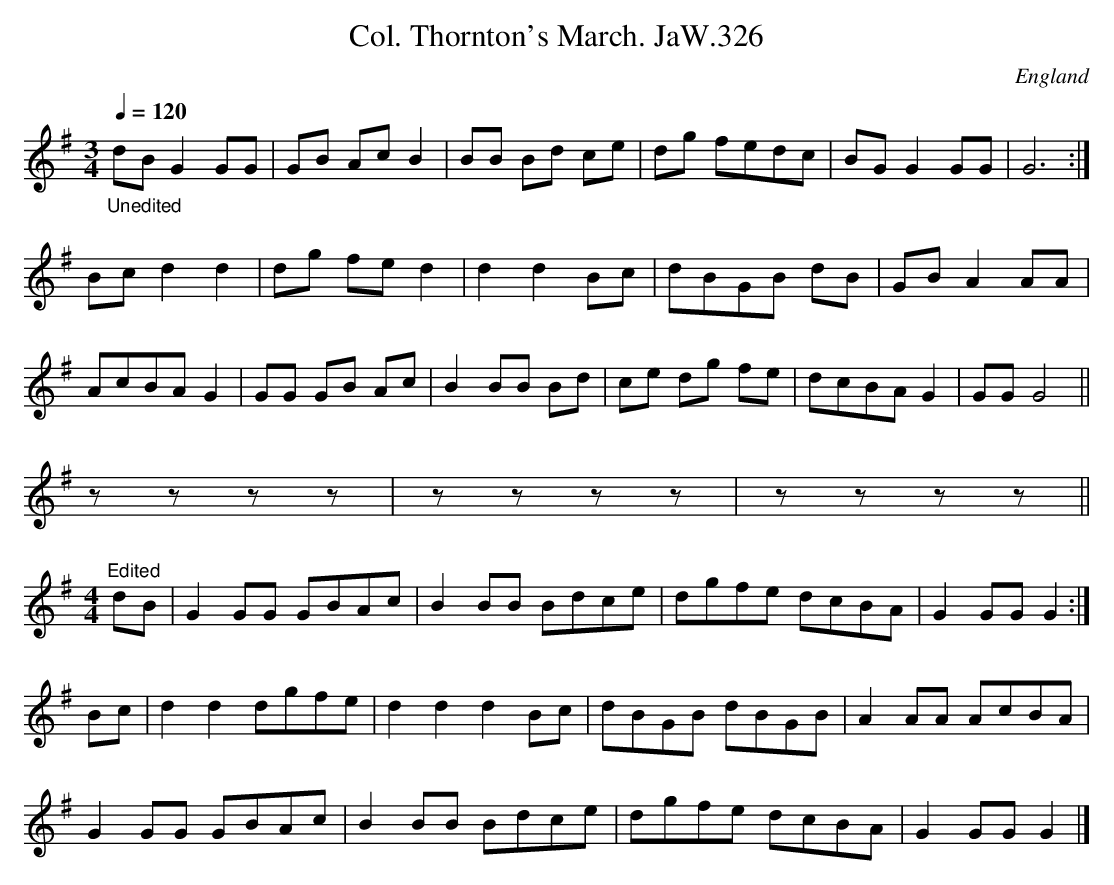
X:1
T:Col. Thornton's March. JaW.326
L:1/8
M:3/4
O:England
Q:1/4=120
K:G
"_Unedited"dB G2 GG|GB Ac B2|BB Bd ce|dg fedc|BG G2 GG|G6:|!
Bc d2 d2|dg fe d2|d2 d2 Bc|dBGB dB|GB A2 AA|!
AcBA G2|GG GB Ac|B2BB Bd|ce dg fe|dcBA G2|GG G4||!
zzzz|zzzz|zzzz||!
M:4/4
"^Edited"dB| G2 GG GBAc| B2 BB Bdce|dgfe dcBA| G2 GG G2:|!
Bc| d2 d2 dgfe| d2 d2 d2 Bc|dBGB dBGB| A2 AA AcBA|!
G2 GG GBAc|B2 BB Bdce| dgfe dcBA| G2 GG G2|]
